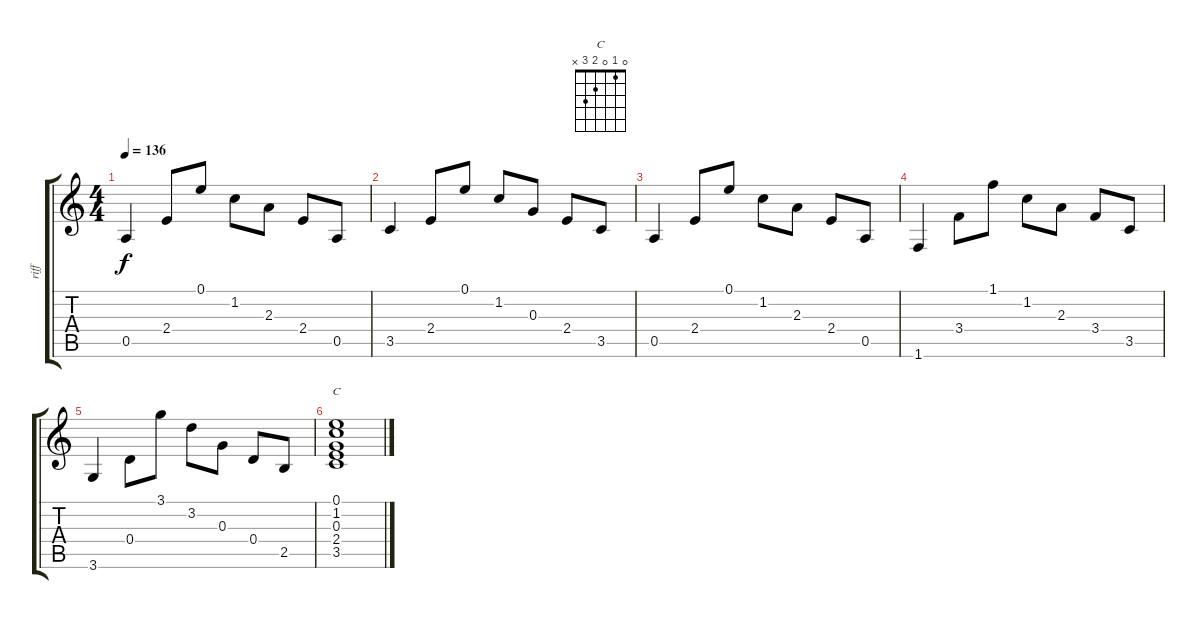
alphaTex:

\track ("riff" "riff") {instrument electricguitarclean}
\staff {score tabs}
\tuning (E4 B3 G3 D3 A2 E2) {hide}
\chord ("C" 0 1 0 2 3 x)
\ts (4 4)
\tempo 136
\clef g2
\ks c
0.5.4{dy f} 2.4.8 0.1.8 1.2.8 2.3.8 2.4.8 0.5.8 |
3.5.4 2.4.8 0.1.8 1.2.8 0.3.8 2.4.8 3.5.8 |
0.5.4 2.4.8 0.1.8 1.2.8 2.3.8 2.4.8 0.5.8 |
1.6.4 3.4.8 1.1.8 1.2.8 2.3.8 3.4.8 3.5.8 |
3.6.4 0.4.8 3.1.8 3.2.8 0.3.8 0.4.8 2.5.8 |
(0.1 1.2 0.3 2.4 3.5).1{ch "C"}
